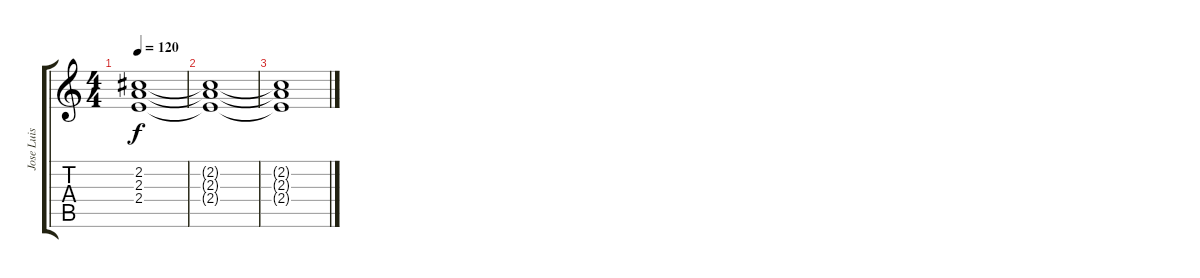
\track ("Jose Luis Pereira" "Jose Luis ") {instrument overdrivenguitar}
\staff {score tabs}
\tuning (E4 B3 G3 D3 A2 E2) {hide}
\ts (4 4)
\tempo 120
\clef g2
\ks c
(2.2{t} 2.3{t} 2.4{t}).1{dy f} |
(2.2{t} 2.3{t} 2.4{t}).1 |
(2.2{t} 2.3{t} 2.4{t}).1
